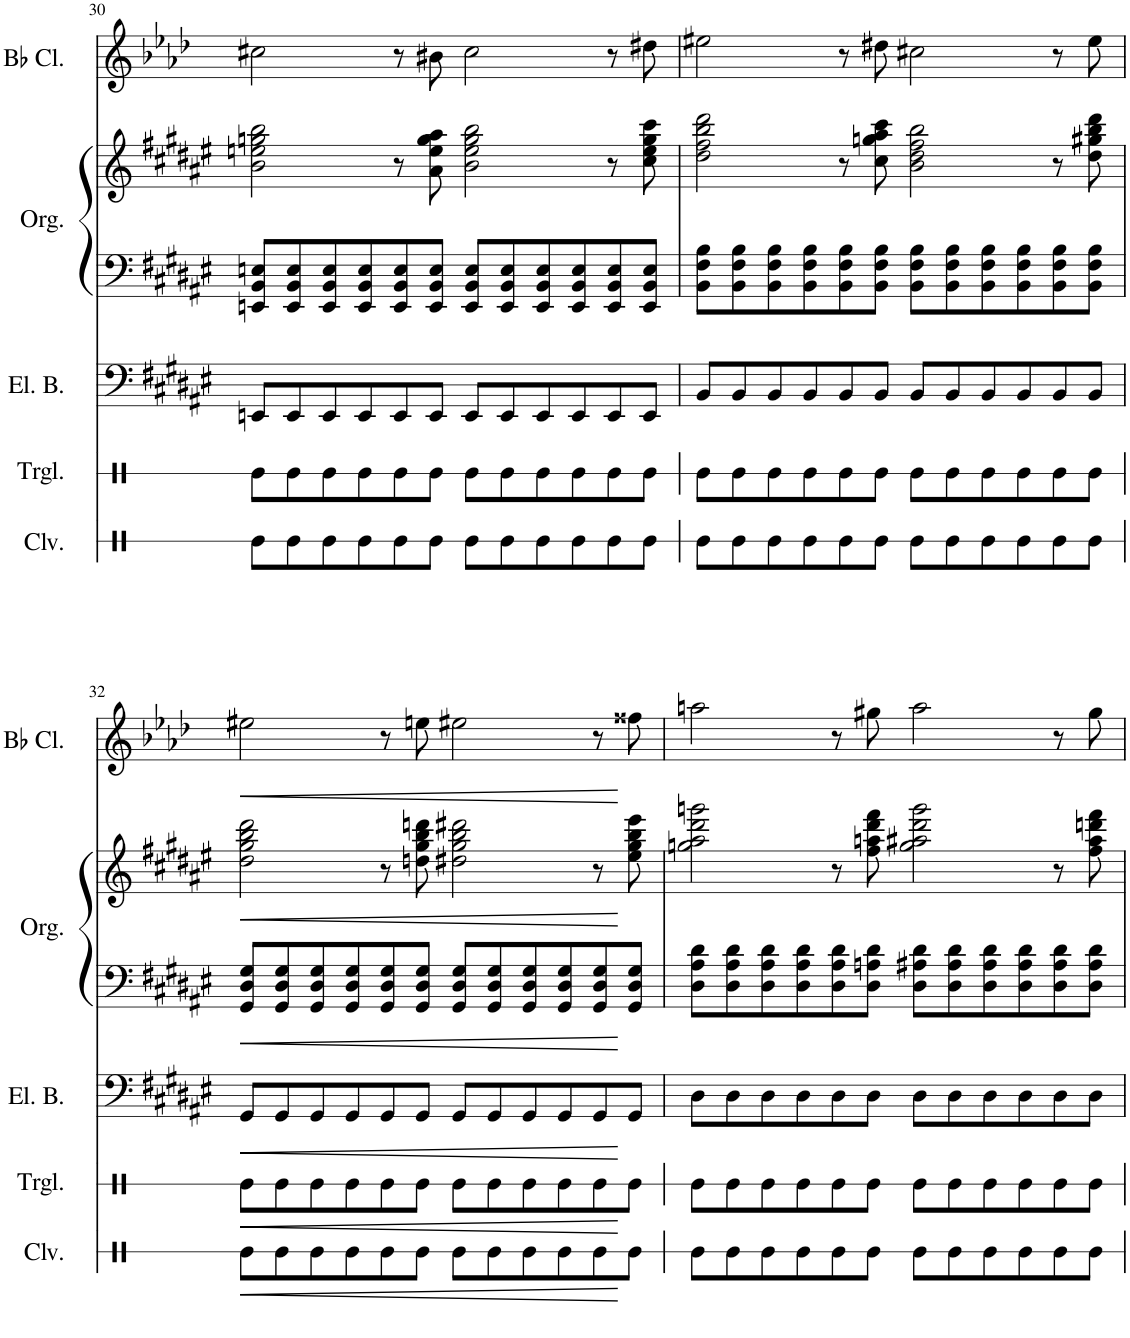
**kern	**dynam	**kern	**dynam	**kern	**dynam	**kern	**kern	**dynam	**kern	**dynam
*part5	*part5	*part4	*part4	*part3	*part3	*part2	*part2	*part2	*part1	*part1
*staff6	*staff6	*staff5	*staff5	*staff4	*staff4	*staff3	*staff2	*staff2/3	*staff1	*staff1
*I"Claves	*	*I"Triangle	*	*I"Electric Bass	*	*I"Organ	*	*	*I"Bb Clarinet	*
*I'Clv.	*	*I'Trgl.	*	*I'El. B.	*	*I'Org.	*	*	*I'Bb Cl.	*
!!LO:PB:g=z
*clefX	*	*clefX	*	*clefF4	*	*clefF4	*clefG2	*	*clefG2	*
*	*	*	*	*	*	*	*	*	*Trd1c2	*
*k[]	*	*k[]	*	*k[f#c#g#d#a#e#]	*	*k[f#c#g#d#a#e#]	*k[f#c#g#d#a#e#]	*	*k[b-e-a-d-]	*
*M6/4	*	*M6/4	*	*M6/4	*	*M6/4	*M6/4	*	*M6/4	*
=30	=30	=30	=30	=30	=30	=30	=30	=30	=30	=30
8Re\L	.	8Re\L	.	8EEn/L	.	8EEn/ 8BB/ 8En/L	2b\ 2een\ 2ggn\ 2bb\	.	2cc#X\	.
8Re\	.	8Re\	.	8EE/	.	8EE/ 8BB/ 8E/	.	.	.	.
8Re\	.	8Re\	.	8EE/	.	8EE/ 8BB/ 8E/	.	.	.	.
8Re\	.	8Re\	.	8EE/	.	8EE/ 8BB/ 8E/	.	.	.	.
8Re\	.	8Re\	.	8EE/	.	8EE/ 8BB/ 8E/	8r	.	8r	.
8Re\J	.	8Re\J	.	8EE/J	.	8EE/ 8BB/ 8E/J	8a#\ 8ee\ 8gg\ 8aa#\	.	8b#X\	.
8Re\L	.	8Re\L	.	8EE/L	.	8EE/ 8BB/ 8E/L	2b\ 2ee\ 2gg\ 2bb\	.	2cc#\	.
8Re\	.	8Re\	.	8EE/	.	8EE/ 8BB/ 8E/	.	.	.	.
8Re\	.	8Re\	.	8EE/	.	8EE/ 8BB/ 8E/	.	.	.	.
8Re\	.	8Re\	.	8EE/	.	8EE/ 8BB/ 8E/	.	.	.	.
8Re\	.	8Re\	.	8EE/	.	8EE/ 8BB/ 8E/	8r	.	8r	.
8Re\J	.	8Re\J	.	8EE/J	.	8EE/ 8BB/ 8E/J	8cc#\ 8ee\ 8gg\ 8ccc#\	.	8dd#X\	.
=31	=31	=31	=31	=31	=31	=31	=31	=31	=31	=31
8Re\L	.	8Re\L	.	8BB/L	.	8BB\ 8F#\ 8B\L	2dd#\ 2ff#\ 2bb\ 2ddd#\	.	2ee#X\	.
8Re\	.	8Re\	.	8BB/	.	8BB\ 8F#\ 8B\	.	.	.	.
8Re\	.	8Re\	.	8BB/	.	8BB\ 8F#\ 8B\	.	.	.	.
8Re\	.	8Re\	.	8BB/	.	8BB\ 8F#\ 8B\	.	.	.	.
8Re\	.	8Re\	.	8BB/	.	8BB\ 8F#\ 8B\	8r	.	8r	.
8Re\J	.	8Re\J	.	8BB/J	.	8BB\ 8F#\ 8B\J	8cc#\ 8ggn\ 8aa#\ 8ccc#\	.	8dd#X\	.
8Re\L	.	8Re\L	.	8BB/L	.	8BB\ 8F#\ 8B\L	2b\ 2dd#\ 2ff#\ 2bb\	.	2cc#X\	.
8Re\	.	8Re\	.	8BB/	.	8BB\ 8F#\ 8B\	.	.	.	.
8Re\	.	8Re\	.	8BB/	.	8BB\ 8F#\ 8B\	.	.	.	.
8Re\	.	8Re\	.	8BB/	.	8BB\ 8F#\ 8B\	.	.	.	.
8Re\	.	8Re\	.	8BB/	.	8BB\ 8F#\ 8B\	8r	.	8r	.
8Re\J	.	8Re\J	.	8BB/J	.	8BB\ 8F#\ 8B\J	8dd#\ 8gg#X\ 8bb\ 8ddd#\	.	8ee#\	.
!!LO:LB:g=z
=32	=32	=32	=32	=32	=32	=32	=32	=32	=32	=32
!	!LO:HP:b	!	!LO:HP:b	!	!LO:HP:b	!	!	!LO:HP:b	!	!LO:HP:b
8Re\L	<	8Re\L	<	8GG#/L	<	8GG#/ 8D#/ 8G#/L	2dd#\ 2gg#\ 2bb\ 2ddd#\	<	2ee#X\	<
8Re\	.	8Re\	.	8GG#/	.	8GG#/ 8D#/ 8G#/	.	.	.	.
8Re\	.	8Re\	.	8GG#/	.	8GG#/ 8D#/ 8G#/	.	.	.	.
8Re\	.	8Re\	.	8GG#/	.	8GG#/ 8D#/ 8G#/	.	.	.	.
8Re\	.	8Re\	.	8GG#/	.	8GG#/ 8D#/ 8G#/	8r	.	8r	.
8Re\J	.	8Re\J	.	8GG#/J	.	8GG#/ 8D#/ 8G#/J	8ddn\ 8gg#\ 8bb\ 8dddn\	.	8een\	.
8Re\L	.	8Re\L	.	8GG#/L	.	8GG#/ 8D#/ 8G#/L	2dd#X\ 2gg#\ 2bb\ 2ddd#X\	.	2ee#X\	.
8Re\	.	8Re\	.	8GG#/	.	8GG#/ 8D#/ 8G#/	.	.	.	.
8Re\	.	8Re\	.	8GG#/	.	8GG#/ 8D#/ 8G#/	.	.	.	.
8Re\	.	8Re\	.	8GG#/	.	8GG#/ 8D#/ 8G#/	.	.	.	.
8Re\	.	8Re\	.	8GG#/	.	8GG#/ 8D#/ 8G#/	8r	.	8r	.
8Re\J	[	8Re\J	[	8GG#/J	[	8GG#/ 8D#/ 8G#/J	8ee#\ 8gg#\ 8bb\ 8eee#\	[	8ff##X\	[
=33	=33	=33	=33	=33	=33	=33	=33	=33	=33	=33
8Re\L	.	8Re\L	.	8D#\L	.	8D#\ 8A#\ 8d#\L	2ggn\ 2aa#\ 2ddd#\ 2gggn\	.	2aan\	.
8Re\	.	8Re\	.	8D#\	.	8D#\ 8A#\ 8d#\	.	.	.	.
8Re\	.	8Re\	.	8D#\	.	8D#\ 8A#\ 8d#\	.	.	.	.
8Re\	.	8Re\	.	8D#\	.	8D#\ 8A#\ 8d#\	.	.	.	.
8Re\	.	8Re\	.	8D#\	.	8D#\ 8A#\ 8d#\	8r	.	8r	.
8Re\J	.	8Re\J	.	8D#\J	.	8D#\ 8An\ 8d#\J	8ff#\ 8aan\ 8ddd#\ 8fff#\	.	8gg#X\	.
8Re\L	.	8Re\L	.	8D#\L	.	8D#\ 8A#X\ 8d#\L	2gg\ 2aa#X\ 2ddd#\ 2ggg\	.	2aa\	.
8Re\	.	8Re\	.	8D#\	.	8D#\ 8A#\ 8d#\	.	.	.	.
8Re\	.	8Re\	.	8D#\	.	8D#\ 8A#\ 8d#\	.	.	.	.
8Re\	.	8Re\	.	8D#\	.	8D#\ 8A#\ 8d#\	.	.	.	.
8Re\	.	8Re\	.	8D#\	.	8D#\ 8A#\ 8d#\	8r	.	8r	.
8Re\J	.	8Re\J	.	8D#\J	.	8D#\ 8A#\ 8d#\J	8ff#\ 8aa#\ 8dddn\ 8fff#\	.	8gg#\	.
=	=	=	=	=	=	=	=	=	=	=
*-	*-	*-	*-	*-	*-	*-	*-	*-	*-	*-
